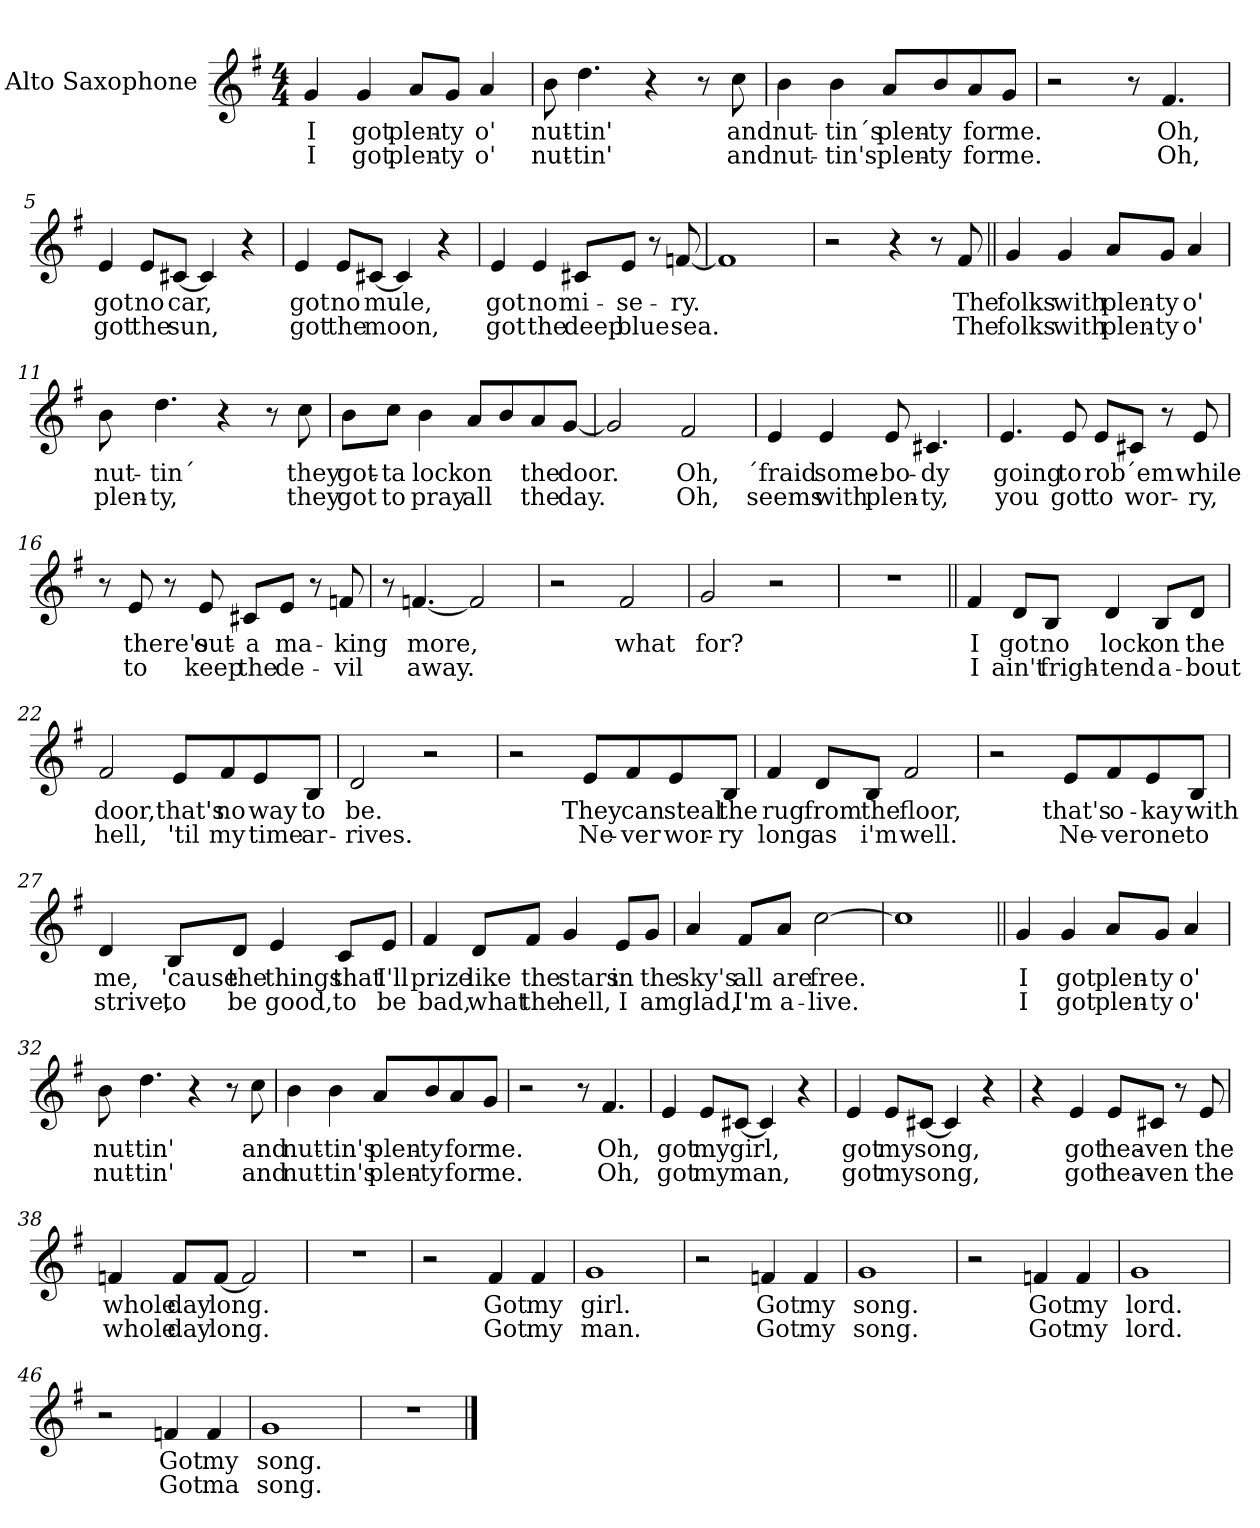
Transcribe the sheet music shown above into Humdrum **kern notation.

**kern	**text	**text
*part1	*part1	*part1
*staff1	*staff1	*staff1
*I"Alto Saxophone	*	*
*I'A Sax	*	*
*clefG2	*	*
*ITrd5c9	*	*
*k[b-e-]	*	*
*B-:	*	*
*M4/4	*	*
=1	=1	=1
4B-/	I	I
4B-/	got	got
8c/L	plen-	plen-
8B-/J	ty	ty
4c/	o'	o'
=2	=2	=2
8d\	nut-	nut-
4.f\	tin'	tin'
4r	.	.
8r	.	.
8e-\	and	and
=3	=3	=3
4d\	nut-	nut-
4d\	tin´s	tin's
8c/L	plen-	plen-
8d/	ty	ty
8c/	for	for
8B-/J	me.	me.
=4	=4	=4
2r	.	.
8r	.	.
4.A/	Oh,	Oh,
!!LO:LB:g=z
=5	=5	=5
4G/	got	got
8G/L	no	the
[8En/J	car,	sun,
4E/]	.	.
4r	.	.
=6	=6	=6
4G/	got	got
8G/L	no	the
[8En/J	mule,	moon,
4E/]	.	.
4r	.	.
=7	=7	=7
4G/	got	got
4G/	no	the
8En/L	mi-	deep
8G/J	se-	blue
8r	.	.
[8A-X/	ry.	sea.
=8	=8	=8
1A-]	.	.
=9	=9	=9
2r	.	.
4r	.	.
8r	.	.
8A/	The	The
!!LO:LB:g=z
=10||	=10||	=10||
4B-/	folks	folks
4B-/	with	with
8c/L	plen-	plen-
8B-/J	ty	ty
4c/	o'	o'
=11	=11	=11
8d\	nut-	plen-
4.f\	tin´	ty,
4r	.	.
8r	.	.
8e-\	they	they
=12	=12	=12
8d\L	got-	got
8e-\J	ta	to
4d\	lock	pray
8c/L	on	all
8d/	.	.
8c/	the	the
[8B-/J	door.	day.
=13	=13	=13
2B-/]	.	.
2A/	Oh,	Oh,
!!LO:LB:g=z
=14	=14	=14
4G/	´fraid	seems
4G/	some-	with
8G/	bo-	plen-
4.En/	dy	ty,
=15	=15	=15
4.G/	going	you
8G/	to	got
8G/L	rob	to
8En/J	´em	wor-
8r	.	.
8G/	while	ry,
=16	=16	=16
8r	.	.
8G/	there's	to
8r	.	.
8G/	out-	keep
8En/L	a	the
8G/J	ma-	de-
8r	.	.
8A-X/	king	vil
!!LO:LB:g=z
=17	=17	=17
8r	.	.
[4.A-X/	more,	away.
2A-/]	.	.
=18	=18	=18
2r	.	.
2A/	what	.
=19	=19	=19
2B-/	for?	.
2r	.	.
=20	=20	=20
1r	.	.
!!LO:LB:g=z
=21||	=21||	=21||
4A/	I	I
8F/L	got	ain't
8D/J	no	frigh-
4F/	lock	tend
8D/L	on	a-
8F/J	the	bout
=22	=22	=22
2A/	door,	hell,
8G/L	that's	'til
8A/	no	my
8G/	way	time
8D/J	to	ar-
=23	=23	=23
2F/	be.	rives.
2r	.	.
=24	=24	=24
2r	.	.
8G/L	They	Ne-
8A/	can	ver
8G/	steal	wor-
8D/J	the	ry
!!LO:PB:g=z
=25	=25	=25
4A/	rug	long
8F/L	from	as
8D/J	the	i'm
2A/	floor,	well.
=26	=26	=26
2r	.	.
8G/L	that's	Ne-
8A/	o-	ver
8G/	kay	one
8D/J	with	to
!!LO:LB:g=z
=27	=27	=27
4F/	me,	strive,
8D/L	'cause	to
8F/J	the	be
4G/	things	good,
8E-/L	that	to
8G/J	I'll	be
=28	=28	=28
4A/	prize	bad,
8F/L	like	what
8A/J	the	the
4B-/	stars	hell,
8G/L	in	I
8B-/J	the	am
=29	=29	=29
4c/	sky's	glad,
8A/L	all	I'm
8c/J	are	a-
[2e-\	free.	live.
=30	=30	=30
1e-]	.	.
!!LO:LB:g=z
=31||	=31||	=31||
4B-/	I	I
4B-/	got	got
8c/L	plen-	plen-
8B-/J	ty	ty
4c/	o'	o'
=32	=32	=32
8d\	nut-	nut-
4.f\	tin'	tin'
4r	.	.
8r	.	.
8e-\	and	and
=33	=33	=33
4d\	nut-	nut-
4d\	tin's	tin's
8c/L	plen-	plen-
8d/	ty	ty
8c/	for	for
8B-/J	me.	me.
=34	=34	=34
2r	.	.
8r	.	.
4.A/	Oh,	Oh,
!!LO:LB:g=z
=35	=35	=35
4G/	got	got
8G/L	my	my
[8En/J	girl,	man,
4E/]	.	.
4r	.	.
=36	=36	=36
4G/	got	got
8G/L	my	my
[8En/J	song,	song,
4E/]	.	.
4r	.	.
=37	=37	=37
4r	.	.
4G/	got	got
8G/L	hea-	hea-
8En/J	ven	ven
8r	.	.
8G/	the	the
!!LO:LB:g=z
=38	=38	=38
4A-X/	whole	whole
8A-/L	day	day
[8A-/J	long.	long.
2A-/]	.	.
=39	=39	=39
1r	.	.
=40	=40	=40
2r	.	.
4A/	Got	Got
4A/	my	my
!!LO:LB:g=z
=41	=41	=41
1B-	girl.	man.
=42	=42	=42
2r	.	.
4A-X/	Got	Got
4A-/	my	my
=43	=43	=43
1B-	song.	song.
=44	=44	=44
2r	.	.
4A-X/	Got	Got
4A-/	my	my
!!LO:LB:g=z
=45	=45	=45
1B-	lord.	lord.
=46	=46	=46
2r	.	.
4A-X/	Got	Got
4A-/	my	ma
=47	=47	=47
1B-	song.	song.
=48	=48	=48
1r	.	.
==	==	==
*-	*-	*-
